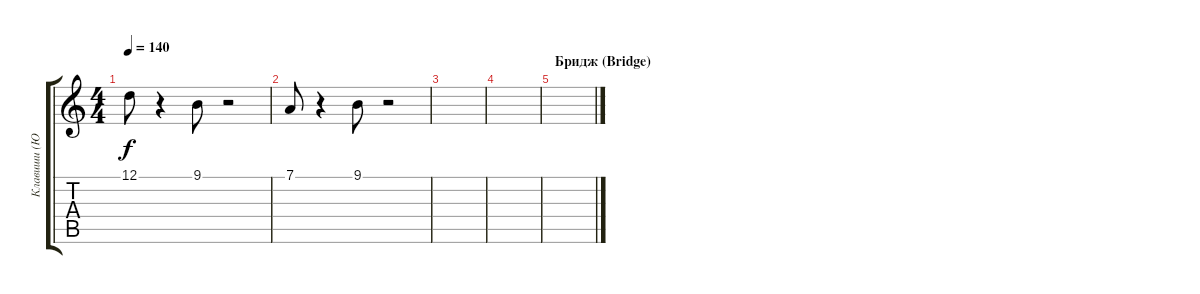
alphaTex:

\track ("Клавиши (Юлия Red)" "Клавиши (Ю") {instrument musicbox}
\staff {score tabs}
\tuning (D4 A3 F3 C3 G2 D2) {hide}
\ts (4 4)
\tempo 140
\clef g2
\ks c
12.1.8{dy f} r.4 9.1.8 r.2 |
7.1.8 r.4 9.1.8 r.2 |
|
|
\section ("" "Бридж (Bridge)")
